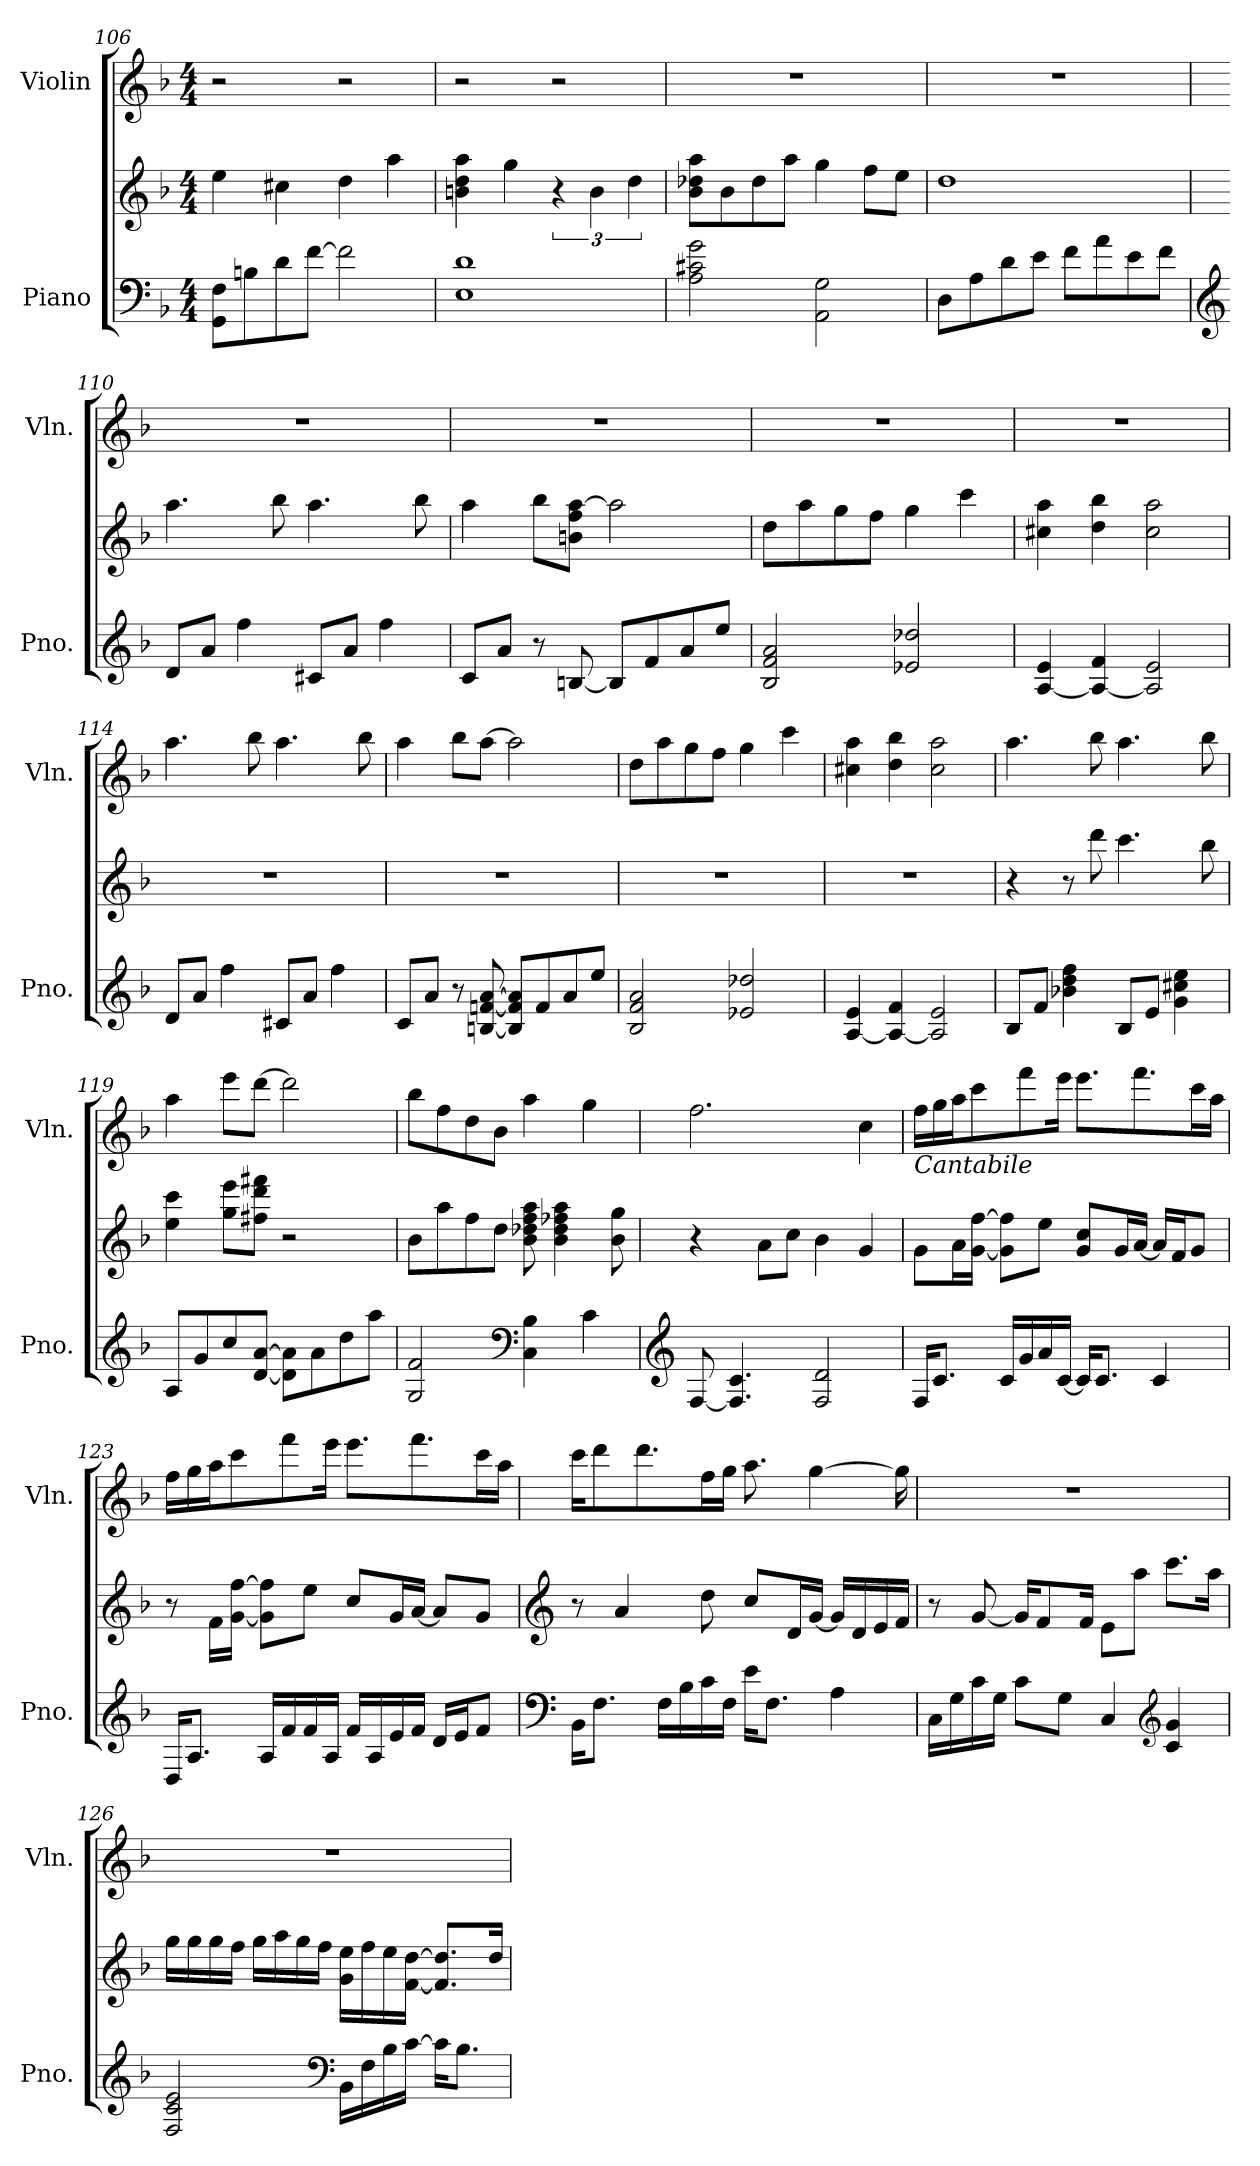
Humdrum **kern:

**kern	**kern	**kern
*part2	*part2	*part1
*staff3	*staff2	*staff1
*I"Piano	*	*I"Violin
*I'Pno.	*	*I'Vln.
*clefF4	*clefG2	*clefG2
*k[b-]	*k[b-]	*k[b-]
*M4/4	*M4/4	*M4/4
=106	=106	=106
8GG\ 8F\L	4ee\	2r
8Bn\	.	.
8d\	4cc#X\	.
[8f\J	.	.
2f\]	4dd\	2r
.	4aa\	.
=107	=107	=107
1E 1d	4bn\ 4dd\ 4aa\	2r
.	4gg\	.
.	6r	2r
.	6b\	.
.	6dd\	.
=108	=108	=108
2A\ 2c#X\ 2g\	8b-\ 8dd-X\ 8aa\L	1r
.	8b-\	.
.	8dd-\	.
.	8aa\J	.
2AA\ 2G\	4gg\	.
.	8ff\L	.
.	8ee\J	.
=109	=109	=109
8D\L	1dd	1r
8A\	.	.
8d\	.	.
8e\J	.	.
8f\L	.	.
8a\	.	.
8e\	.	.
8f\J	.	.
!!LO:PB:g=z
=110	=110	=110
*clefG2	*	*
*	*	*MM75
8d/L	4.aa\	1r
8a/J	.	.
4ff\	.	.
.	8bb-\	.
8c#X/L	4.aa\	.
8a/J	.	.
4ff\	.	.
.	8bb-\	.
=111	=111	=111
8c/L	4aa\	1r
8a/J	.	.
8r	8bb-\L	.
[8Bn/	8bn\ 8ff\ [8aa\J	.
8B/L]	2aa\]	.
8f/	.	.
8a/	.	.
8ee/J	.	.
=112	=112	=112
2B-/ 2f/ 2a/	8dd\L	1r
.	8aa\	.
.	8gg\	.
.	8ff\J	.
2e-X/ 2dd-X/	4gg\	.
.	4ccc\	.
=113	=113	=113
[4A/ 4e/	4cc#X\ 4aa\	1r
4A/_ 4f/	4dd\ 4bb-\	.
2A/] 2e/	2cc#\ 2aa\	.
=114	=114	=114
8d/L	1r	4.aa\
8a/J	.	.
4ff\	.	.
.	.	8bb-\
8c#X/L	.	4.aa\
8a/J	.	.
4ff\	.	.
.	.	8bb-\
!!LO:LB:g=z
=115	=115	=115
8c/L	1r	4aa\
8a/J	.	.
8r	.	8bb-\L
[8Bn/ [8fn/ [8a/	.	[8aa\J
8B/] 8f/] 8a/]L	.	2aa\]
8f/	.	.
8a/	.	.
8ee/J	.	.
=116	=116	=116
2B-/ 2f/ 2a/	1r	8dd\L
.	.	8aa\
.	.	8gg\
.	.	8ff\J
2e-X/ 2dd-X/	.	4gg\
.	.	4ccc\
=117	=117	=117
[4A/ 4e/	1r	4cc#X\ 4aa\
4A/_ 4f/	.	4dd\ 4bb-\
2A/] 2e/	.	2cc#\ 2aa\
=118	=118	=118
8B-/L	4r	4.aa\
8f/J	.	.
4b-X\ 4dd\ 4ff\	8r	.
.	8ddd\	8bb-\
8B-/L	4.ccc\	4.aa\
8e/J	.	.
4g\ 4cc#X\ 4ee\	.	.
.	8bb-\	8bb-\
=119	=119	=119
8A/L	4ee\ 4ccc\	4aa\
8g/	.	.
8cc/	8gg\ 8eee\L	8eee\L
[8d/ [8a/J	8ff#X\ 8ddd\ 8fff#X\J	[8ddd\J
8d\] 8a\]L	2r	2ddd\]
8a\	.	.
8dd\	.	.
8aa\J	.	.
!!LO:LB:g=z
=120	=120	=120
2G/ 2f/	8b-\L	8bb-\L
.	8aa\	8ff\
.	8ff\	8dd\
.	8dd\J	8b-\J
*clefF4	*	*
4C\ 4B-\	8b-\ 8dd-X\ 8ff\ 8aa\	4aa\
.	4b-\ 4dd-\ 4ff-X\ 4aa\	.
4c\	.	4gg\
.	8b-\ 8gg\	.
=121	=121	=121
*clefG2	*	*
[8F/	4r	2.ff\
4.F/] 4.c/	.	.
.	8a\L	.
.	8cc\J	.
2F/ 2d/	4b-\	.
.	4g/	4cc\
=122	=122	=122
*	*	*MM60
!	!	!LO:TX:b:i:t=Cantabile
16F/KL	8g\L	16ff\LL
8.c/J	.	16gg\
.	16a\L	16aa\J
.	[16g\ [16ff\JJ	8ccc\
16c/LL	8g\] 8ff\]L	.
16g/	.	8fff\
16a/	8ee\J	.
[16c/JJ	.	16eee\Jk
16c/KL]	8g/ 8cc/L	8.eee\L
8.c/J	.	.
.	16g/L	.
.	[16a/JJ	8.fff\
4c/	16a/LL]	.
.	16f/J	.
.	8g/J	16ccc\L
.	.	16aa\JJ
!!LO:LB:g=z
=123	=123	=123
16D/KL	8r	16ff\LL
8.A/J	.	16gg\
.	16f\LL	16aa\J
.	[16g\ [16ff\JJ	8ccc\
16A/LL	8g\] 8ff\]L	.
16f/	.	8fff\
16f/	8ee\J	.
16A/JJ	.	16eee\Jk
16f/LL	8cc/L	8.eee\L
16A/	.	.
16e/	16g/L	.
16f/JJ	[16a/JJ	8.fff\
16d/LL	8a/L]	.
16e/J	.	.
8f/J	8g/J	16ccc\L
.	.	16aa\JJ
=124	=124	=124
*clefF4	*clefG2	*
16BB-\KL	8r	16ccc\KL
8.F\J	.	8ddd\
.	4a/	.
.	.	8.ddd\
16F\LL	.	.
16B-\	.	.
16c\	8dd\	16ff\L
16F\JJ	.	16gg\JJ
16e\KL	8cc/L	8.aa\
8.F\J	.	.
.	16d/L	.
.	[16g/JJ	[4gg\
4A\	16g/LL]	.
.	16d/	.
.	16e/	.
.	16f/JJ	16gg\]
!!LO:PB:g=z
=125	=125	=125
16C\LL	8r	1r
16G\	.	.
16c\	[8g/	.
16G\JJ	.	.
8c\L	16g/KL]	.
.	8f/	.
8G\J	.	.
.	16f/Jk	.
4C/	8e\L	.
.	8aa\J	.
*clefG2	*	*
4c/ 4g/	8.ccc\L	.
.	16aa\Jk	.
=126	=126	=126
2F/ 2c/ 2e/	16gg\LL	1r
.	16gg\	.
.	16gg\	.
.	16ff\JJ	.
.	16gg\LL	.
.	16aa\	.
.	16gg\	.
.	16ff\JJ	.
*clefF4	*	*
16BB-\LL	16g\ 16ee\LL	.
16F\	16ff\	.
16B-\	16ee\	.
[16c\JJ	[16f\ [16dd\JJ	.
16c\KL]	8.f/] 8.dd/]L	.
8.B-\J	.	.
.	16dd/Jk	.
=	=	=
*-	*-	*-
